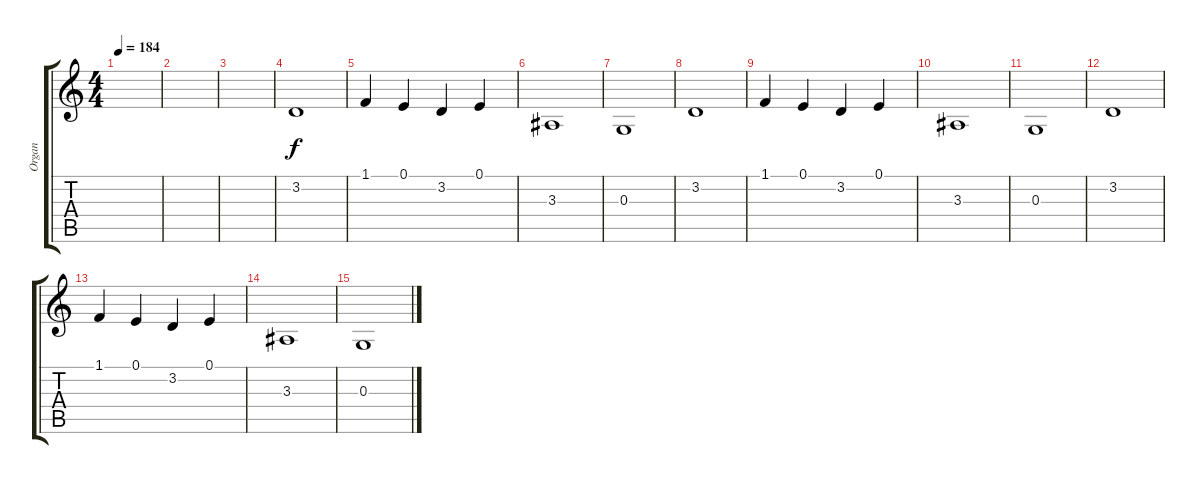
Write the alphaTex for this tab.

\track ("Organ" "Organ") {instrument choiraahs}
\staff {score tabs}
\tuning (E4 B3 G3 D3 A2 E2) {hide}
\ts (4 4)
\tempo 184
\clef g2
\ks c
|
|
|
3.2.1 |
1.1.4 0.1.4 3.2.4 0.1.4 |
3.3.1 |
0.3.1 |
3.2.1 |
1.1.4 0.1.4 3.2.4 0.1.4 |
3.3.1 |
0.3.1 |
3.2.1 |
1.1.4 0.1.4 3.2.4 0.1.4 |
3.3.1 |
0.3.1
